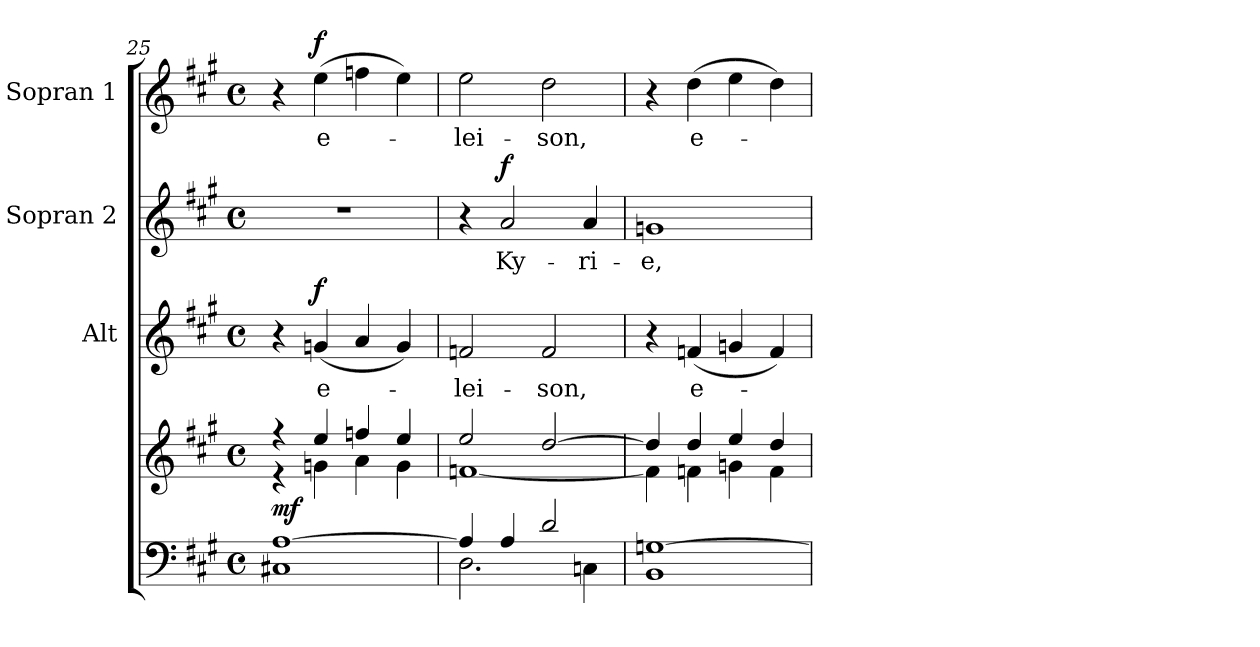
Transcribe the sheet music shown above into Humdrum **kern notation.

**kern	**kern	**dynam	**kern	**text	**dynam	**kern	**text	**dynam	**kern	**text	**dynam
*part4	*part4	*part4	*part3	*part3	*part3	*part2	*part2	*part2	*part1	*part1	*part1
*staff5	*staff4	*staff4/5	*staff3	*staff3	*staff3	*staff2	*staff2	*staff2	*staff1	*staff1	*staff1
*	*	*	*I"Alt	*	*	*I"Sopran 2	*	*	*I"Sopran 1	*	*
*	*	*	*I'A.	*	*	*I'S. 2	*	*	*I'S. 1	*	*
*clefF4	*clefG2	*	*clefG2	*	*	*clefG2	*	*	*clefG2	*	*
*k[f#c#g#]	*k[f#c#g#]	*	*k[f#c#g#]	*	*	*k[f#c#g#]	*	*	*k[f#c#g#]	*	*
*A:	*A:	*	*A:	*	*	*A:	*	*	*A:	*	*
*M4/4	*M4/4	*	*M4/4	*	*	*M4/4	*	*	*M4/4	*	*
*met(c)	*met(c)	*	*met(c)	*	*	*met(c)	*	*	*met(c)	*	*
=25	=25	=25	=25	=25	=25	=25	=25	=25	=25	=25	=25
*^	*^	*	*	*	*	*	*	*	*	*	*
!	!	!	!	!LO:DY:b	!	!	!	!	!	!	!	!	!
[>1A	1C#X	4r	4r	mf	4r	.	.	1r	.	.	4r	.	.
!	!	!	!	!	!	!LO:LY:b	!LO:DY:a	!	!	!	!	!LO:LY:b	!LO:DY:a
.	.	4ee/	4gn\	.	(<4gn/	e-	f	.	.	.	(>4ee\	e-	f
.	.	4ffn/	4a\	.	4a/	.	.	.	.	.	4ffn\	.	.
.	.	4ee/	4g\	.	4g/)	.	.	.	.	.	4ee\)	.	.
=26	=26	=26	=26	=26	=26	=26	=26	=26	=26	=26	=26	=26	=26
!	!	!	!	!	!	!LO:LY:b	!	!	!	!	!	!LO:LY:b	!
4A/]	2.D\	2ee/	[<1fn	.	2fn/	-lei-	.	4r	.	.	2ee\	-lei-	.
!	!	!	!	!	!	!	!	!	!LO:LY:b	!LO:DY:a	!	!	!
4A/	.	.	.	.	.	.	.	2a/	Ky-	f	.	.	.
!	!	!	!	!	!	!LO:LY:b	!	!	!	!	!	!LO:LY:b	!
2d/	.	[>2dd/	.	.	2f/	-son,	.	.	.	.	2dd\	-son,	.
!	!	!	!	!	!	!	!	!	!LO:LY:b	!	!	!	!
.	4Cn\	.	.	.	.	.	.	4a/	-ri-	.	.	.	.
!!LO:LB:g=z
=27	=27	=27	=27	=27	=27	=27	=27	=27	=27	=27	=27	=27	=27
!	!	!	!	!	!	!	!	!	!LO:LY:b	!	!	!	!
[>1Gn	1BB	4dd/]	4f\]	.	4r	.	.	1gn	-e,	.	4r	.	.
!	!	!	!	!	!	!LO:LY:b	!	!	!	!	!	!LO:LY:b	!
.	.	4dd/	4fn\	.	(<4fn/	e-	.	.	.	.	(>4dd\	e-	.
.	.	4ee/	4gn\	.	4gn/	.	.	.	.	.	4ee\	.	.
.	.	4dd/	4f\	.	4f/)	.	.	.	.	.	4dd\)	.	.
*v	*v	*	*	*	*	*	*	*	*	*	*	*	*
*	*v	*v	*	*	*	*	*	*	*	*	*	*
=	=	=	=	=	=	=	=	=	=	=	=
*-	*-	*-	*-	*-	*-	*-	*-	*-	*-	*-	*-
